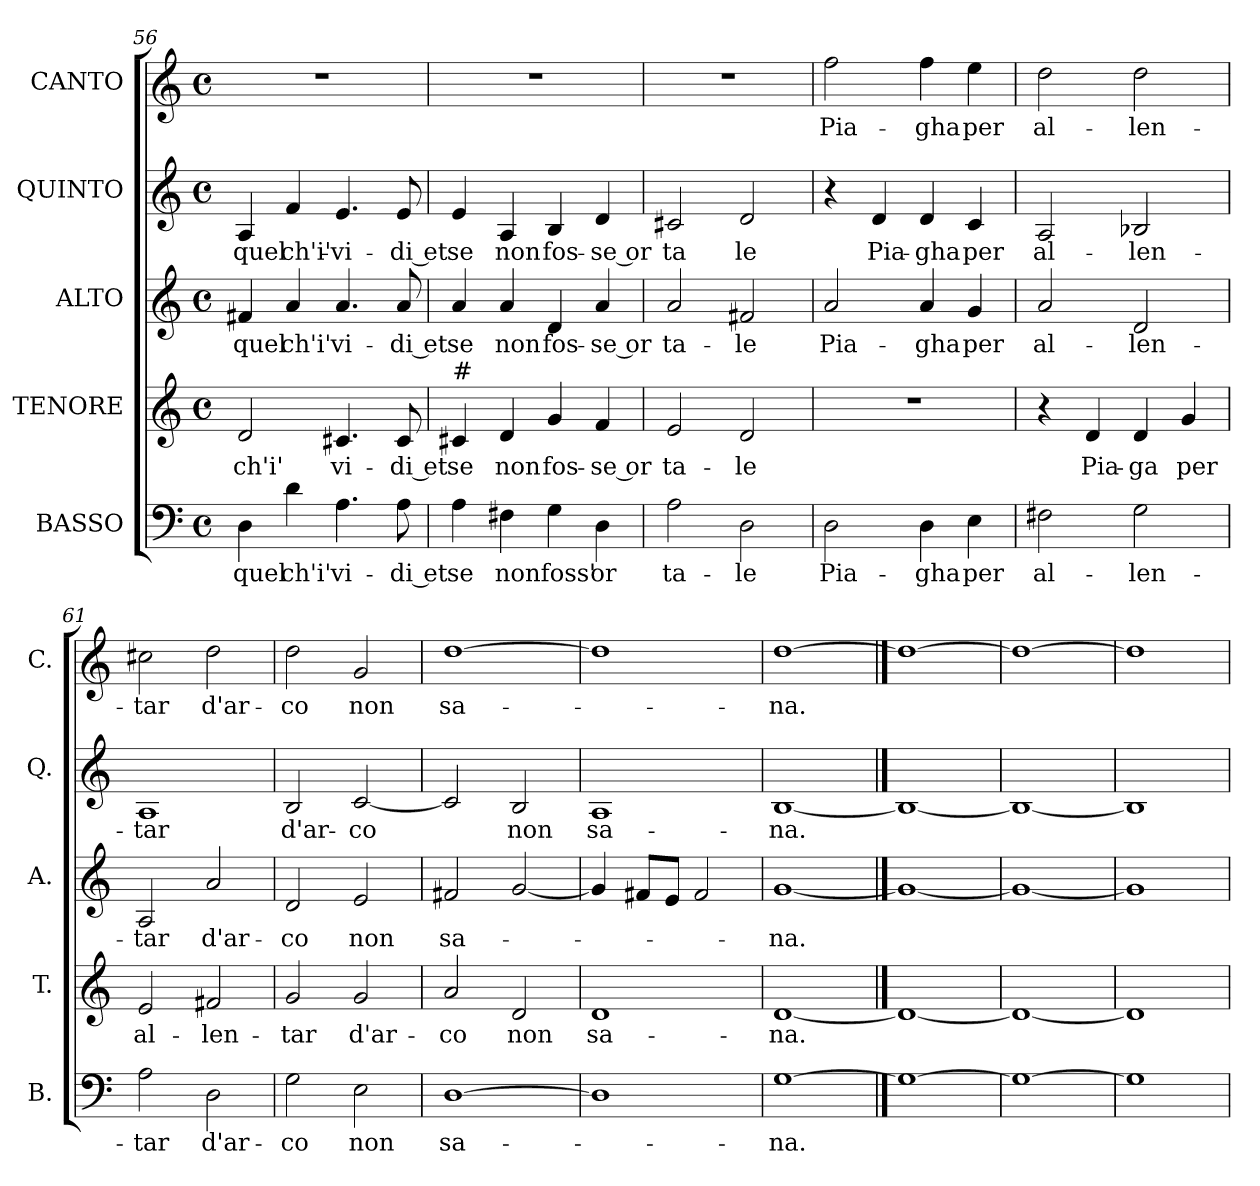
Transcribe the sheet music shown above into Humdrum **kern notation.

**kern	**text	**kern	**text	**kern	**text	**kern	**text	**kern	**text
*part5	*part5	*part4	*part4	*part3	*part3	*part2	*part2	*part1	*part1
*staff5	*staff5	*staff4	*staff4	*staff3	*staff3	*staff2	*staff2	*staff1	*staff1
*I"BASSO	*	*I"TENORE	*	*I"ALTO	*	*I"QUINTO	*	*I"CANTO	*
*I'B.	*	*I'T.	*	*I'A.	*	*I'Q.	*	*I'C.	*
*clefF4	*	*clefG2	*	*clefG2	*	*clefG2	*	*clefG2	*
*k[]	*	*k[]	*	*k[]	*	*k[]	*	*k[]	*
*C:	*	*C:	*	*C:	*	*C:	*	*C:	*
*M4/4	*	*M4/4	*	*M4/4	*	*M4/4	*	*M4/4	*
*met(c)	*	*met(c)	*	*met(c)	*	*met(c)	*	*met(c)	*
=56	=56	=56	=56	=56	=56	=56	=56	=56	=56
4D	quel	2d	ch'i'	4f#	quel	4A	quel	1r	.
4d	ch'i'	.	.	4a	ch'i'	4f	ch'i'-	.	.
4.A	vi-	4.c#	vi-	4.a	vi-	4.e	-vi-	.	.
8A	-di et	8c#	-di et	8a	-di et	8e	-di et	.	.
!!LO:LB:g=z
=57	=57	=57	=57	=57	=57	=57	=57	=57	=57
!	!	!LO:TX:t=#	!	!	!	!	!	!	!
4A	se	4c#	se	4a	se	4e	se	1r	.
4F#	non	4d	non	4a	non	4A	non	.	.
4G	foss'	4g	fos-	4d	fos-	4B	fos-	.	.
4D	or	4f	-se or	4a	-se or	4d	-se or	.	.
=58	=58	=58	=58	=58	=58	=58	=58	=58	=58
2A	ta-	2e	ta-	2a	ta-	2c#	ta	1r	.
2D	-le	2d	-le	2f#	-le	2d	le	.	.
=59	=59	=59	=59	=59	=59	=59	=59	=59	=59
2D	Pia-	1r	.	2a	Pia-	4r	.	2ff	Pia-
.	.	.	.	.	.	4d	Pia-	.	.
4D	-gha	.	.	4a	-gha	4d	-gha	4ff	-gha
4E	per	.	.	4g	per	4c	per	4ee	per
=60	=60	=60	=60	=60	=60	=60	=60	=60	=60
2F#	al-	4r	.	2a	al-	2A	al-	2dd	al-
.	.	4d	Pia-	.	.	.	.	.	.
2G	-len-	4d	-ga	2d	-len-	2B-	-len-	2dd	-len-
.	.	4g	per	.	.	.	.	.	.
!!LO:PB:g=z
=61	=61	=61	=61	=61	=61	=61	=61	=61	=61
2A	-tar	2e	al-	2A	-tar	1A	-tar	2cc#	-tar
2D	d'ar-	2f#	-len-	2a	d'ar-	.	.	2dd	d'ar-
=62	=62	=62	=62	=62	=62	=62	=62	=62	=62
2G	-co	2g	-tar	2d	-co	2B	d'ar-	2dd	-co
2E	non	2g	d'ar-	2e	non	[2c	-co	2g	non
=63	=63	=63	=63	=63	=63	=63	=63	=63	=63
[1D	sa-	2a	-co	2f#	sa-	2c]	.	[1dd	sa-
.	.	2d	non	[2g	.	2B	non	.	.
=64	=64	=64	=64	=64	=64	=64	=64	=64	=64
1D]	.	1d	sa-	4g]	.	1A	sa-	1dd]	.
.	.	.	.	8f#L	.	.	.	.	.
.	.	.	.	8eJ	.	.	.	.	.
.	.	.	.	2f#	.	.	.	.	.
=65	=65	=65	=65	=65	=65	=65	=65	=65	=65
[1G	-na.	[1d	-na.	[1g	-na.	[1B	-na.	[1dd	-na.
==66	==66	==66	==66	==66	==66	==66	==66	==66	==66
1G_	.	1d_	.	1g_	.	1B_	.	1dd_	.
=67	=67	=67	=67	=67	=67	=67	=67	=67	=67
1G_	.	1d_	.	1g_	.	1B_	.	1dd_	.
=68	=68	=68	=68	=68	=68	=68	=68	=68	=68
1G]	.	1d]	.	1g]	.	1B]	.	1dd]	.
=	=	=	=	=	=	=	=	=	=
*-	*-	*-	*-	*-	*-	*-	*-	*-	*-
